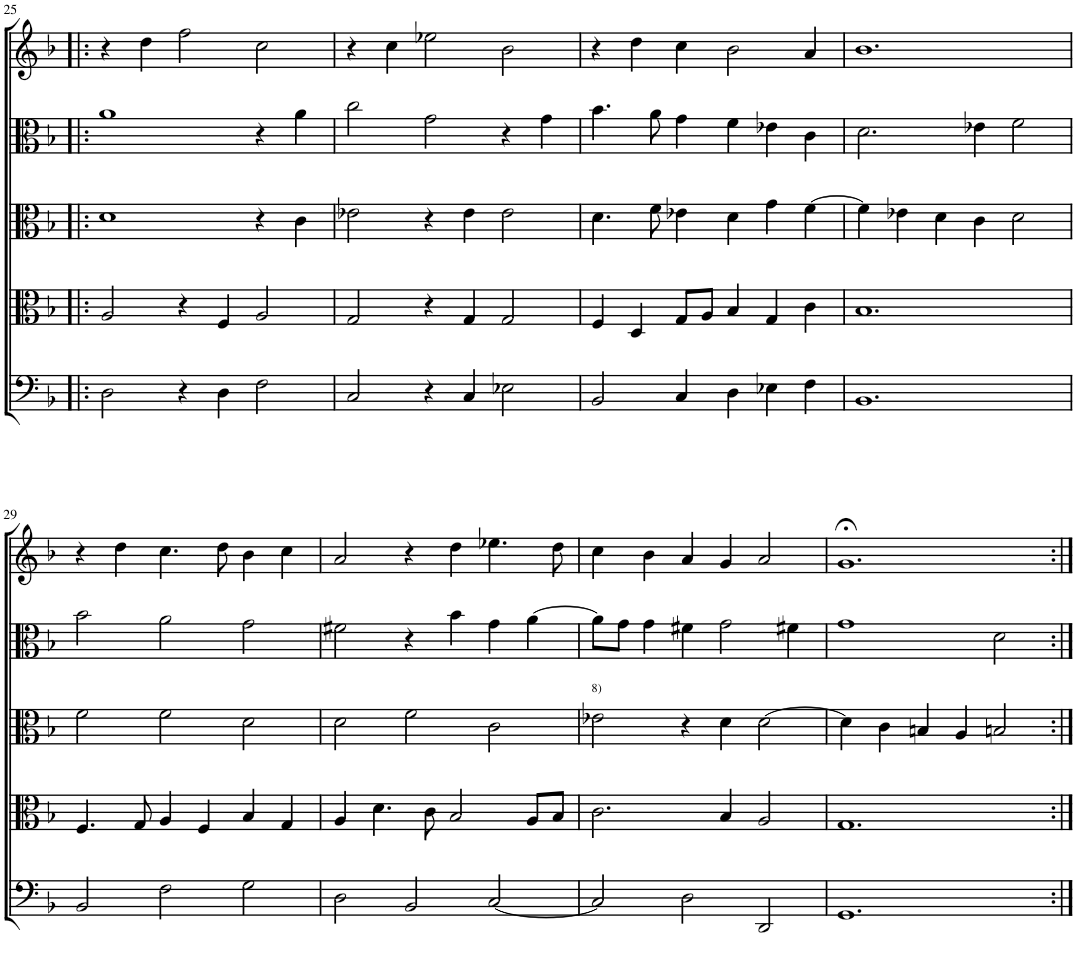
**kern	**kern	**kern	**kern	**kern
*part5	*part4	*part3	*part2	*part1
*staff5	*staff4	*staff3	*staff2	*staff1
*I"Trombone	*I"Trombone	*I"Trombone	*I"C Trumpet	*I"C Trumpet
*I'Trb	*I'Trb	*I'Trb	*I'Tpt	*I'Tpt
!!LO:PB:g=z
*clefF4	*clefC3	*clefC3	*clefC3	*clefG2
*k[b-]	*k[b-]	*k[b-]	*k[b-]	*k[b-]
*M3/2	*M3/2	*M3/2	*M3/2	*M3/2
=25!|:	=25!|:	=25!|:	=25!|:	=25!|:
2D\	2A/	1d	1a	4r
.	.	.	.	4dd\
4r	4r	.	.	2ff\
4D\	4F/	.	.	.
2F\	2A/	4r	4r	2cc\
.	.	4c\	4a\	.
=26	=26	=26	=26	=26
2C/	2G/	2e-X\	2cc\	4r
.	.	.	.	4cc\
4r	4r	4r	2g\	2ee-X\
4C/	4G/	4e-\	.	.
2E-X\	2G/	2e-\	4r	2b-\
.	.	.	4g\	.
=27	=27	=27	=27	=27
2BB-/	4F/	4.d\	4.b-\	4r
.	4D/	.	.	4dd\
.	.	8f\	8a\	.
4C/	8G/L	4e-X\	4g\	4cc\
.	8A/J	.	.	.
4D\	4B-/	4d\	4f\	2b-\
4E-X\	4G/	4g\	4e-X\	.
4F\	4c\	[4f\	4c\	4a/
=28	=28	=28	=28	=28
1.BB-	1.B-	4f\]	2.d\	1.b-
.	.	4e-X\	.	.
.	.	4d\	.	.
.	.	4c\	4e-X\	.
.	.	2d\	2f\	.
!!LO:LB:g=z
=29	=29	=29	=29	=29
2BB-/	4.F/	2f\	2b-\	4r
.	.	.	.	4dd\
.	8G/	.	.	.
2F\	4A/	2f\	2a\	4.cc\
.	4F/	.	.	.
.	.	.	.	8dd\
2G\	4B-/	2d\	2g\	4b-\
.	4G/	.	.	4cc\
=30	=30	=30	=30	=30
2D\	4A/	2d\	2f#X\	2a/
.	4.d\	.	.	.
2BB-/	.	2f\	4r	4r
.	8c\	.	.	.
.	2B-/	.	4b-\	4dd\
[2C/	.	2c\	4g\	4.ee-X\
.	8A/L	.	[4a\	.
.	8B-/J	.	.	8dd\
=31	=31	=31	=31	=31
!	!	!LO:TX:a:t=8)	!	!
2C/]	2.c\	2e-X\	8a\L]	4cc\
.	.	.	8g\J	.
.	.	.	4g\	4b-\
2D\	.	4r	4f#X\	4a/
.	4B-/	4d\	2g\	4g/
2DD/	2A/	[2d\	.	2a/
.	.	.	4f#X\	.
=32	=32	=32	=32	=32
1.GG	1.G	4d\]	1g	1.g;<
.	.	4c\	.	.
.	.	4Bn/	.	.
.	.	4A/	.	.
.	.	2Bn/	2d\	.
=:|!	=:|!	=:|!	=:|!	=:|!
*-	*-	*-	*-	*-
